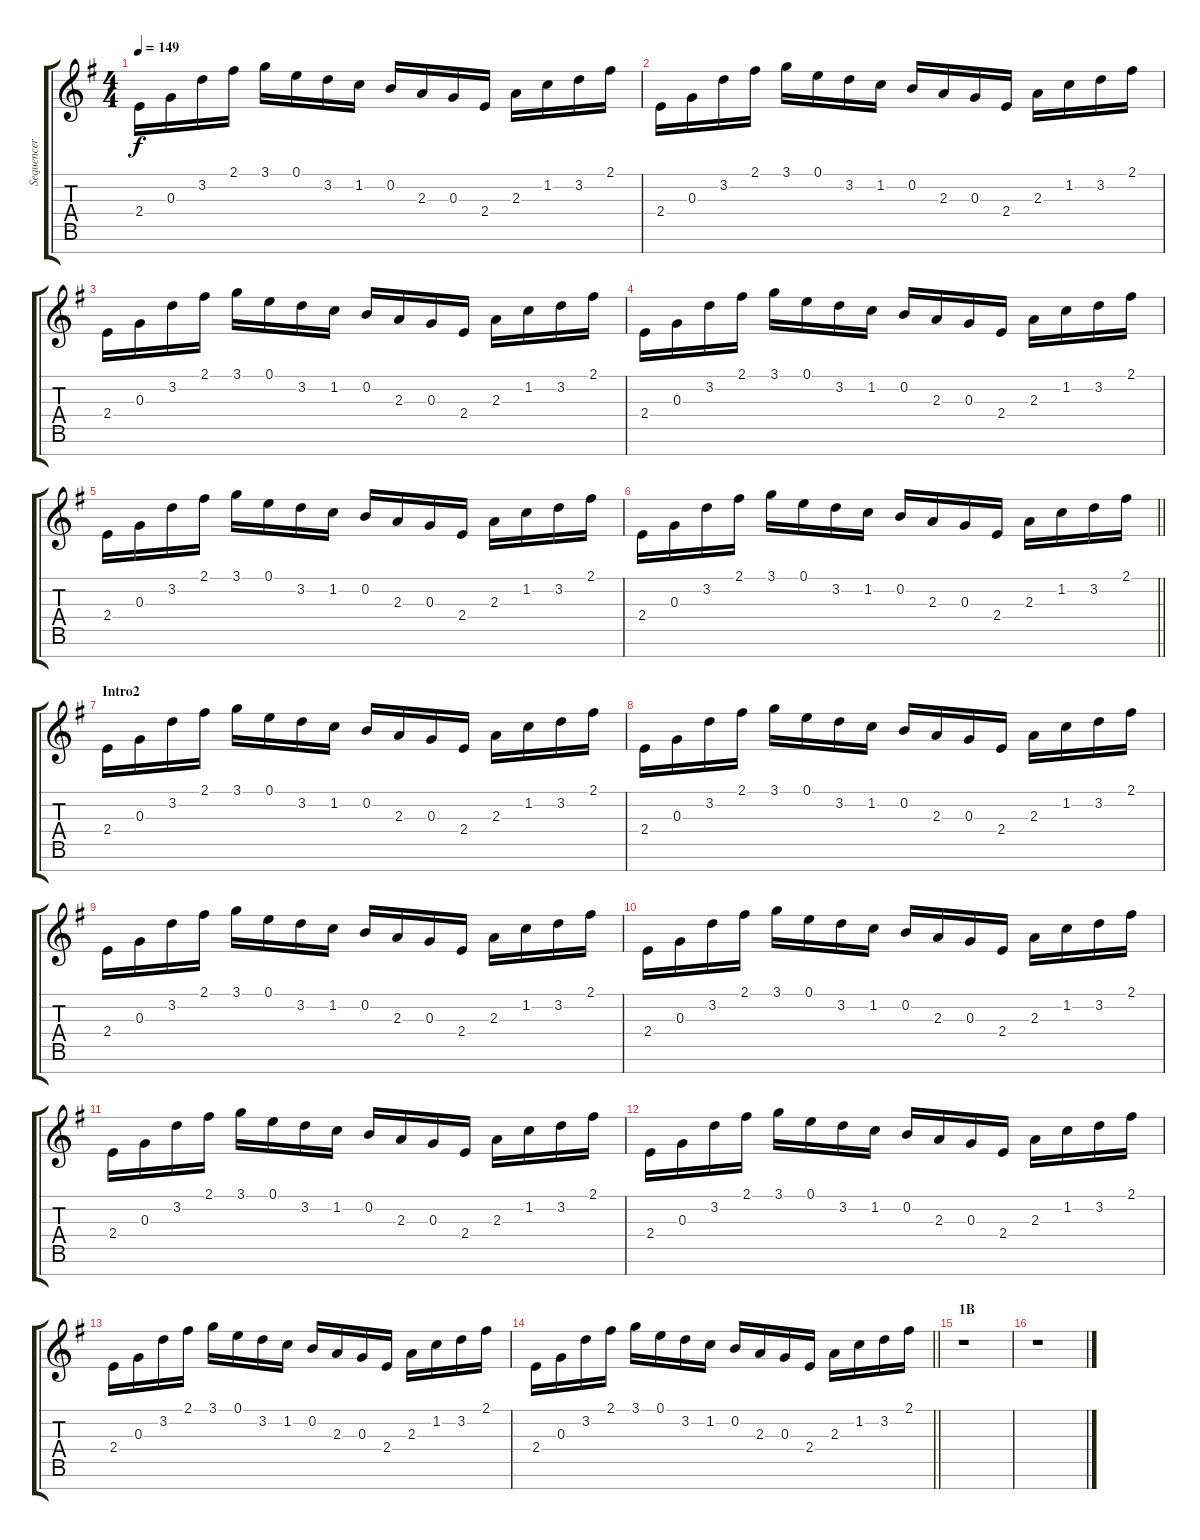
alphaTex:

\track ("Sequencer" "Sequencer") {instrument pad3polysynth}
\staff {score tabs}
\tuning (E5 B4 G4 D4 A3 E3 B2) {hide}
\ts (4 4)
\tempo 149
\clef g2
\ks g
2.4.16{dy f} 0.3.16 3.2.16 2.1.16 3.1.16 0.1.16 3.2.16 1.2.16 0.2.16 2.3.16 0.3.16 2.4.16 2.3.16 1.2.16 3.2.16 2.1.16 |
2.4.16 0.3.16 3.2.16 2.1.16 3.1.16 0.1.16 3.2.16 1.2.16 0.2.16 2.3.16 0.3.16 2.4.16 2.3.16 1.2.16 3.2.16 2.1.16 |
2.4.16 0.3.16 3.2.16 2.1.16 3.1.16 0.1.16 3.2.16 1.2.16 0.2.16 2.3.16 0.3.16 2.4.16 2.3.16 1.2.16 3.2.16 2.1.16 |
2.4.16 0.3.16 3.2.16 2.1.16 3.1.16 0.1.16 3.2.16 1.2.16 0.2.16 2.3.16 0.3.16 2.4.16 2.3.16 1.2.16 3.2.16 2.1.16 |
2.4.16 0.3.16 3.2.16 2.1.16 3.1.16 0.1.16 3.2.16 1.2.16 0.2.16 2.3.16 0.3.16 2.4.16 2.3.16 1.2.16 3.2.16 2.1.16 |
\barLineRight lightlight
2.4.16 0.3.16 3.2.16 2.1.16 3.1.16 0.1.16 3.2.16 1.2.16 0.2.16 2.3.16 0.3.16 2.4.16 2.3.16 1.2.16 3.2.16 2.1.16 |
\section ("" "Intro2")
2.4.16 0.3.16 3.2.16 2.1.16 3.1.16 0.1.16 3.2.16 1.2.16 0.2.16 2.3.16 0.3.16 2.4.16 2.3.16 1.2.16 3.2.16 2.1.16 |
2.4.16 0.3.16 3.2.16 2.1.16 3.1.16 0.1.16 3.2.16 1.2.16 0.2.16 2.3.16 0.3.16 2.4.16 2.3.16 1.2.16 3.2.16 2.1.16 |
2.4.16 0.3.16 3.2.16 2.1.16 3.1.16 0.1.16 3.2.16 1.2.16 0.2.16 2.3.16 0.3.16 2.4.16 2.3.16 1.2.16 3.2.16 2.1.16 |
2.4.16 0.3.16 3.2.16 2.1.16 3.1.16 0.1.16 3.2.16 1.2.16 0.2.16 2.3.16 0.3.16 2.4.16 2.3.16 1.2.16 3.2.16 2.1.16 |
2.4.16 0.3.16 3.2.16 2.1.16 3.1.16 0.1.16 3.2.16 1.2.16 0.2.16 2.3.16 0.3.16 2.4.16 2.3.16 1.2.16 3.2.16 2.1.16 |
2.4.16 0.3.16 3.2.16 2.1.16 3.1.16 0.1.16 3.2.16 1.2.16 0.2.16 2.3.16 0.3.16 2.4.16 2.3.16 1.2.16 3.2.16 2.1.16 |
2.4.16 0.3.16 3.2.16 2.1.16 3.1.16 0.1.16 3.2.16 1.2.16 0.2.16 2.3.16 0.3.16 2.4.16 2.3.16 1.2.16 3.2.16 2.1.16 |
\barLineRight lightlight
2.4.16 0.3.16 3.2.16 2.1.16 3.1.16 0.1.16 3.2.16 1.2.16 0.2.16 2.3.16 0.3.16 2.4.16 2.3.16 1.2.16 3.2.16 2.1.16 |
\section ("" "1B")
r.1 |
r.1
